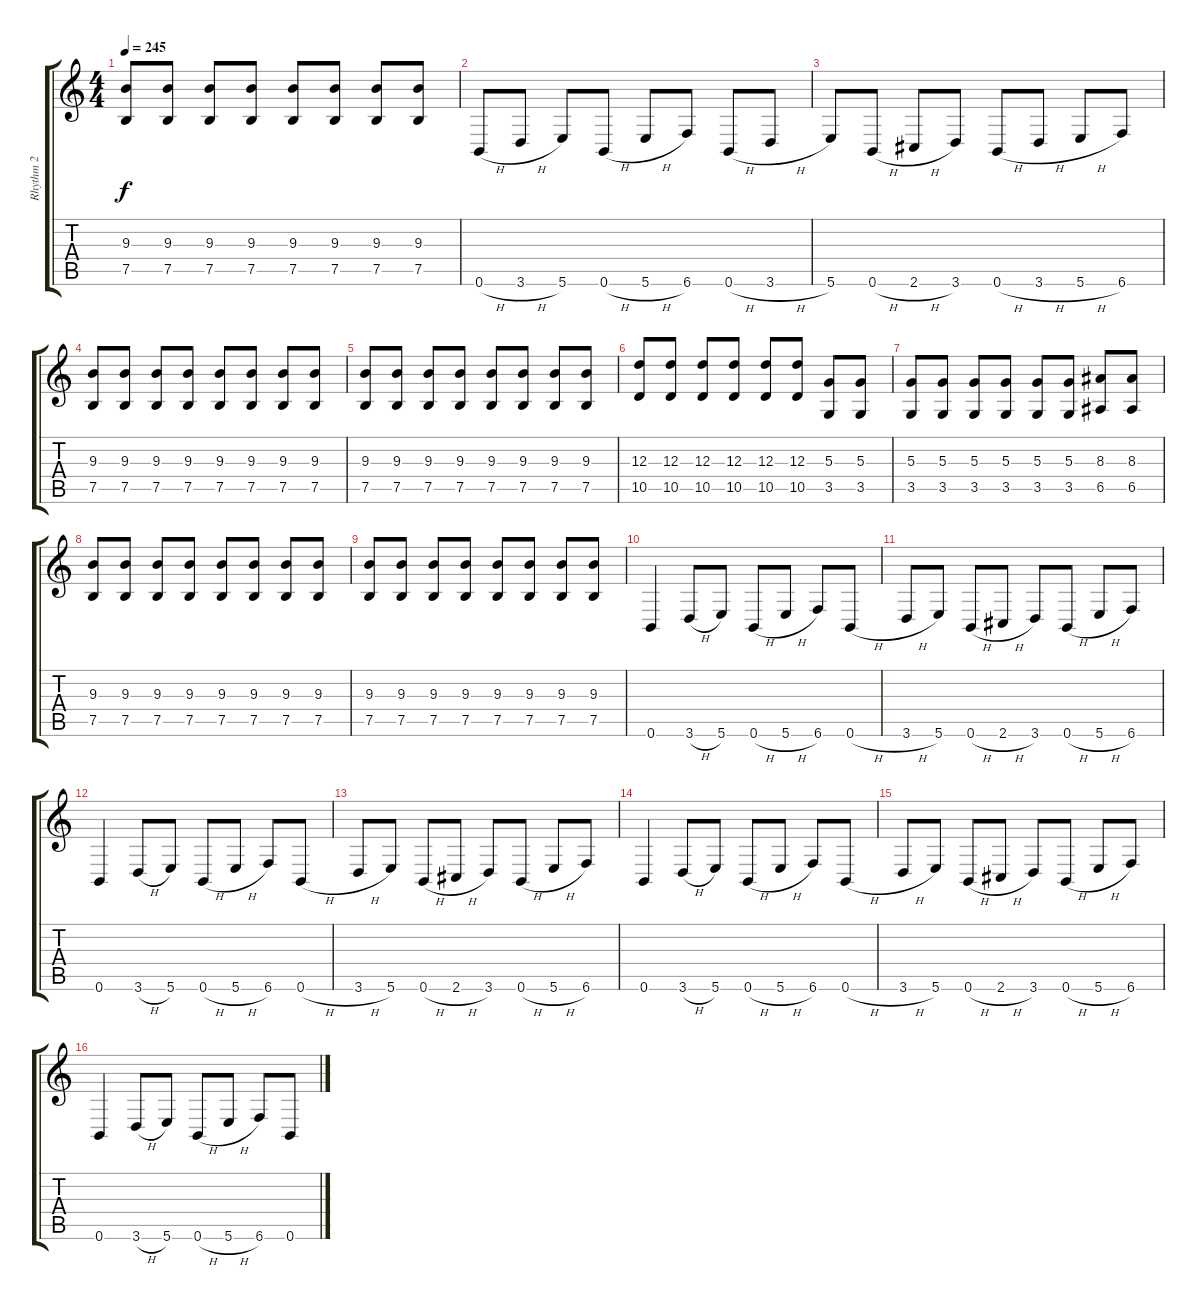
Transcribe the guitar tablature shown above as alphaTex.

\track ("Rhythm 2" "Rhythm 2") {instrument distortionguitar}
\staff {score tabs}
\tuning (B3 Gb3 D3 A2 E2 B1) {hide}
\ts (4 4)
\tempo 245
\clef g2
\ks c
(9.3 7.5).8{dy f} (9.3 7.5).8 (9.3 7.5).8 (9.3 7.5).8 (9.3 7.5).8 (9.3 7.5).8 (9.3 7.5).8 (9.3 7.5).8 |
0.6{h}.8 3.6{h}.8 5.6.8 0.6{h}.8 5.6{h}.8 6.6.8 0.6{h}.8 3.6{h}.8 |
5.6.8 0.6{h}.8 2.6{h}.8 3.6.8 0.6{h}.8 3.6{h}.8 5.6{h}.8 6.6.8 |
(9.3 7.5).8 (9.3 7.5).8 (9.3 7.5).8 (9.3 7.5).8 (9.3 7.5).8 (9.3 7.5).8 (9.3 7.5).8 (9.3 7.5).8 |
(9.3 7.5).8 (9.3 7.5).8 (9.3 7.5).8 (9.3 7.5).8 (9.3 7.5).8 (9.3 7.5).8 (9.3 7.5).8 (9.3 7.5).8 |
(12.3 10.5).8 (12.3 10.5).8 (12.3 10.5).8 (12.3 10.5).8 (12.3 10.5).8 (12.3 10.5).8 (5.3 3.5).8 (5.3 3.5).8 |
(5.3 3.5).8 (5.3 3.5).8 (5.3 3.5).8 (5.3 3.5).8 (5.3 3.5).8 (5.3 3.5).8 (8.3 6.5).8 (8.3 6.5).8 |
(9.3 7.5).8 (9.3 7.5).8 (9.3 7.5).8 (9.3 7.5).8 (9.3 7.5).8 (9.3 7.5).8 (9.3 7.5).8 (9.3 7.5).8 |
(9.3 7.5).8 (9.3 7.5).8 (9.3 7.5).8 (9.3 7.5).8 (9.3 7.5).8 (9.3 7.5).8 (9.3 7.5).8 (9.3 7.5).8 |
0.6.4 3.6{h}.8 5.6.8 0.6{h}.8 5.6{h}.8 6.6.8 0.6{h}.8 |
3.6{h}.8 5.6.8 0.6{h}.8 2.6{h}.8 3.6.8 0.6{h}.8 5.6{h}.8 6.6.8 |
0.6.4 3.6{h}.8 5.6.8 0.6{h}.8 5.6{h}.8 6.6.8 0.6{h}.8 |
3.6{h}.8 5.6.8 0.6{h}.8 2.6{h}.8 3.6.8 0.6{h}.8 5.6{h}.8 6.6.8 |
0.6.4 3.6{h}.8 5.6.8 0.6{h}.8 5.6{h}.8 6.6.8 0.6{h}.8 |
3.6{h}.8 5.6.8 0.6{h}.8 2.6{h}.8 3.6.8 0.6{h}.8 5.6{h}.8 6.6.8 |
0.6.4 3.6{h}.8 5.6.8 0.6{h}.8 5.6{h}.8 6.6.8 0.6{h}.8
